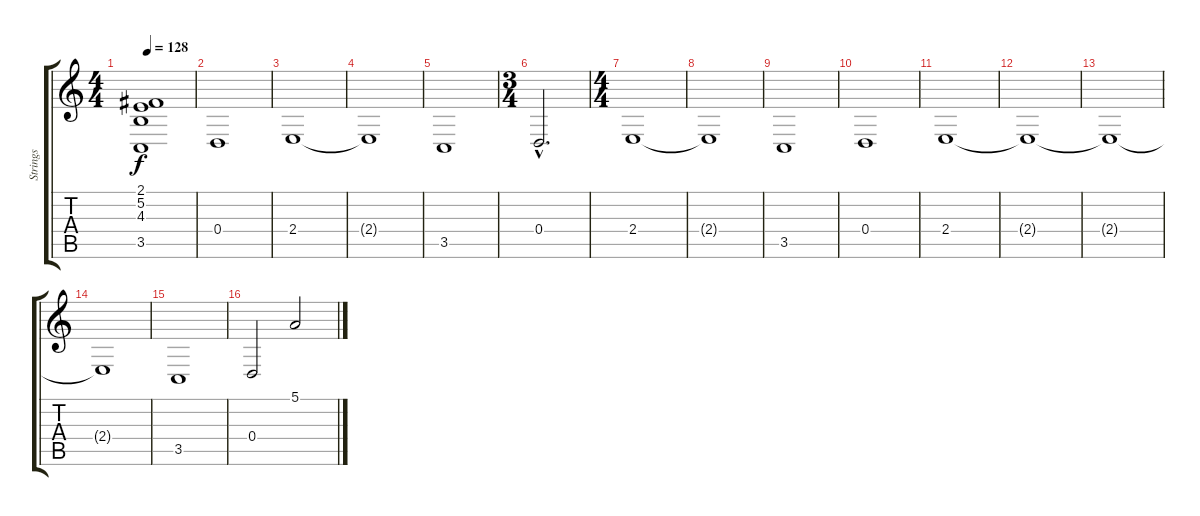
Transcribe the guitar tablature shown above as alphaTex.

\track ("Strings" "Strings") {instrument synthstrings1}
\staff {score tabs}
\tuning (E4 B3 G3 D3 A2 E2) {hide}
\ts (4 4)
\tempo 128
\clef g2
\ks c
(2.1 5.2 4.3 3.5).1{dy f instrument synthstrings1} |
0.4.1 |
2.4.1 |
2.4{t}.1 |
3.5.1 |
\ts (3 4)
0.4{hac}.2{d} |
\ts (4 4)
2.4.1 |
2.4{t}.1 |
3.5.1 |
0.4.1 |
2.4.1 |
2.4{t}.1 |
2.4{t}.1 |
2.4{t}.1 |
3.5.1 |
0.4.2 5.1.2
